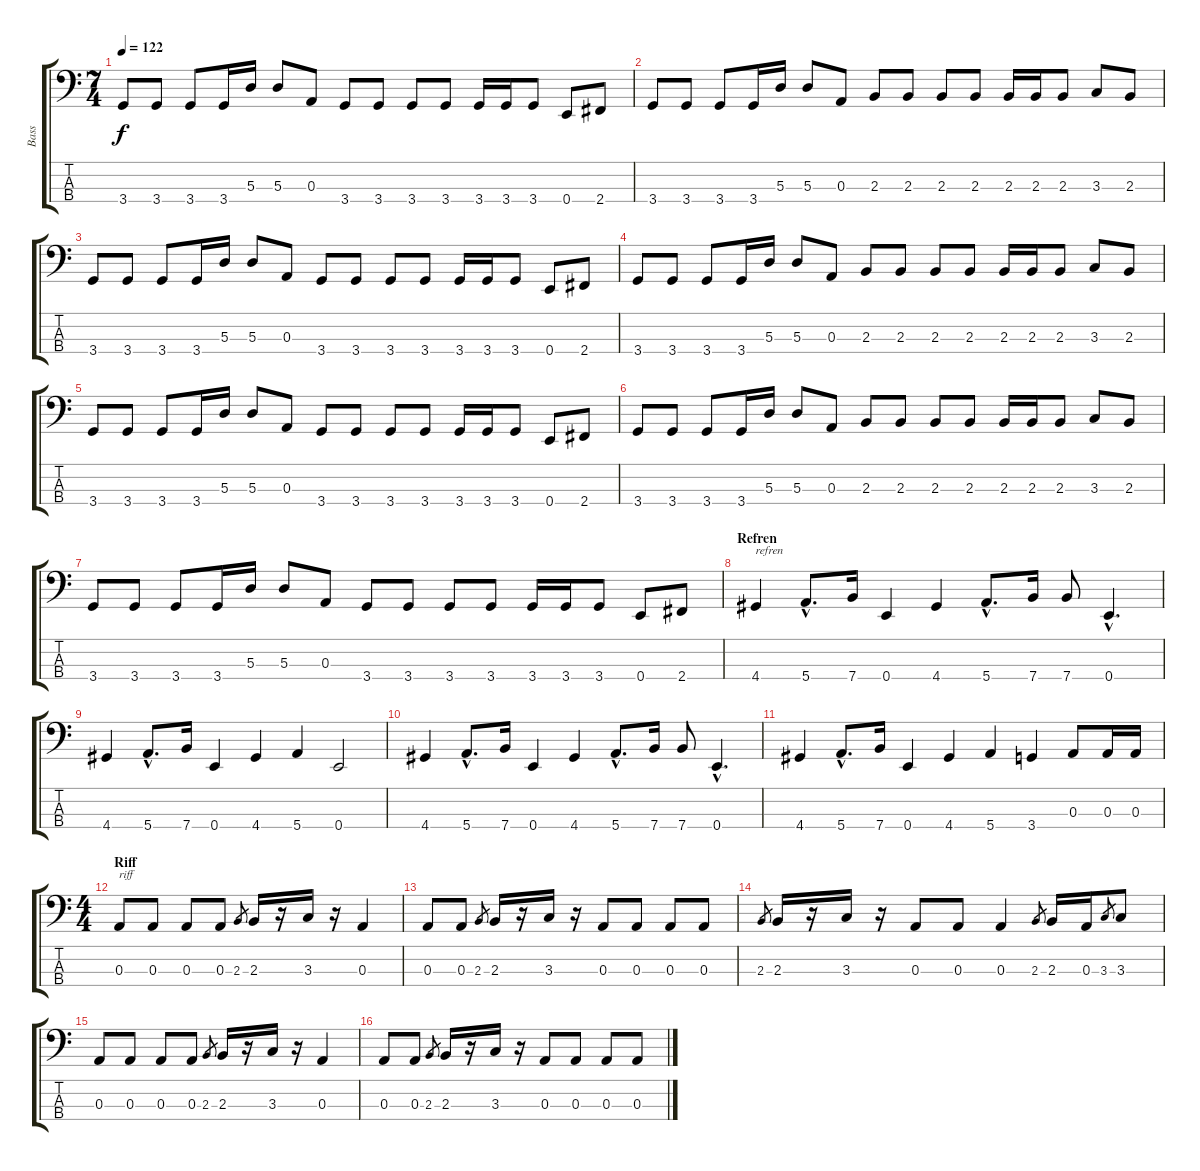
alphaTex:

\track ("Bass" "Bass") {instrument electricbassfinger}
\staff {score tabs}
\tuning (G2 D2 A1 E1) {hide}
\ts (7 4)
\tempo 122
\clef f4
\ks c
3.4.8{dy f} 3.4.8 3.4.8 3.4.16 5.3.16 5.3.8 0.3.8 3.4.8 3.4.8 3.4.8 3.4.8 3.4.16 3.4.16 3.4.8 0.4.8 2.4.8 |
3.4.8 3.4.8 3.4.8 3.4.16 5.3.16 5.3.8 0.3.8 2.3.8 2.3.8 2.3.8 2.3.8 2.3.16 2.3.16 2.3.8 3.3.8 2.3.8 |
3.4.8 3.4.8 3.4.8 3.4.16 5.3.16 5.3.8 0.3.8 3.4.8 3.4.8 3.4.8 3.4.8 3.4.16 3.4.16 3.4.8 0.4.8 2.4.8 |
3.4.8 3.4.8 3.4.8 3.4.16 5.3.16 5.3.8 0.3.8 2.3.8 2.3.8 2.3.8 2.3.8 2.3.16 2.3.16 2.3.8 3.3.8 2.3.8 |
3.4.8 3.4.8 3.4.8 3.4.16 5.3.16 5.3.8 0.3.8 3.4.8 3.4.8 3.4.8 3.4.8 3.4.16 3.4.16 3.4.8 0.4.8 2.4.8 |
3.4.8 3.4.8 3.4.8 3.4.16 5.3.16 5.3.8 0.3.8 2.3.8 2.3.8 2.3.8 2.3.8 2.3.16 2.3.16 2.3.8 3.3.8 2.3.8 |
3.4.8 3.4.8 3.4.8 3.4.16 5.3.16 5.3.8 0.3.8 3.4.8 3.4.8 3.4.8 3.4.8 3.4.16 3.4.16 3.4.8 0.4.8 2.4.8 |
\section ("" "Refren")
4.4.4{txt "refren"} 5.4{hac}.8{d} 7.4.16 0.4.4 4.4.4 5.4{hac}.8{d} 7.4.16 7.4.8 0.4{hac}.4{d} |
4.4.4 5.4{hac}.8{d} 7.4.16 0.4.4 4.4.4 5.4.4 0.4.2 |
4.4.4 5.4{hac}.8{d} 7.4.16 0.4.4 4.4.4 5.4{hac}.8{d} 7.4.16 7.4.8 0.4{hac}.4{d} |
4.4.4 5.4{hac}.8{d} 7.4.16 0.4.4 4.4.4 5.4.4 3.4.4 0.3.8 0.3.16 0.3.16 |
\ts (4 4)
\section ("" "Riff")
0.3.8{txt "riff"} 0.3.8 0.3.8 0.3.8 2.3.8{gr} 2.3.16 r.16 3.3.16 r.16 0.3.4 |
0.3.8 0.3.8 2.3.8{gr} 2.3.16 r.16 3.3.16 r.16 0.3.8 0.3.8 0.3.8 0.3.8 |
2.3.8{gr} 2.3.16 r.16 3.3.16 r.16 0.3.8 0.3.8 0.3.4 2.3.8{gr} 2.3.16 0.3.16 3.3.8{gr} 3.3.8 |
0.3.8 0.3.8 0.3.8 0.3.8 2.3.8{gr} 2.3.16 r.16 3.3.16 r.16 0.3.4 |
0.3.8 0.3.8 2.3.8{gr} 2.3.16 r.16 3.3.16 r.16 0.3.8 0.3.8 0.3.8 0.3.8
